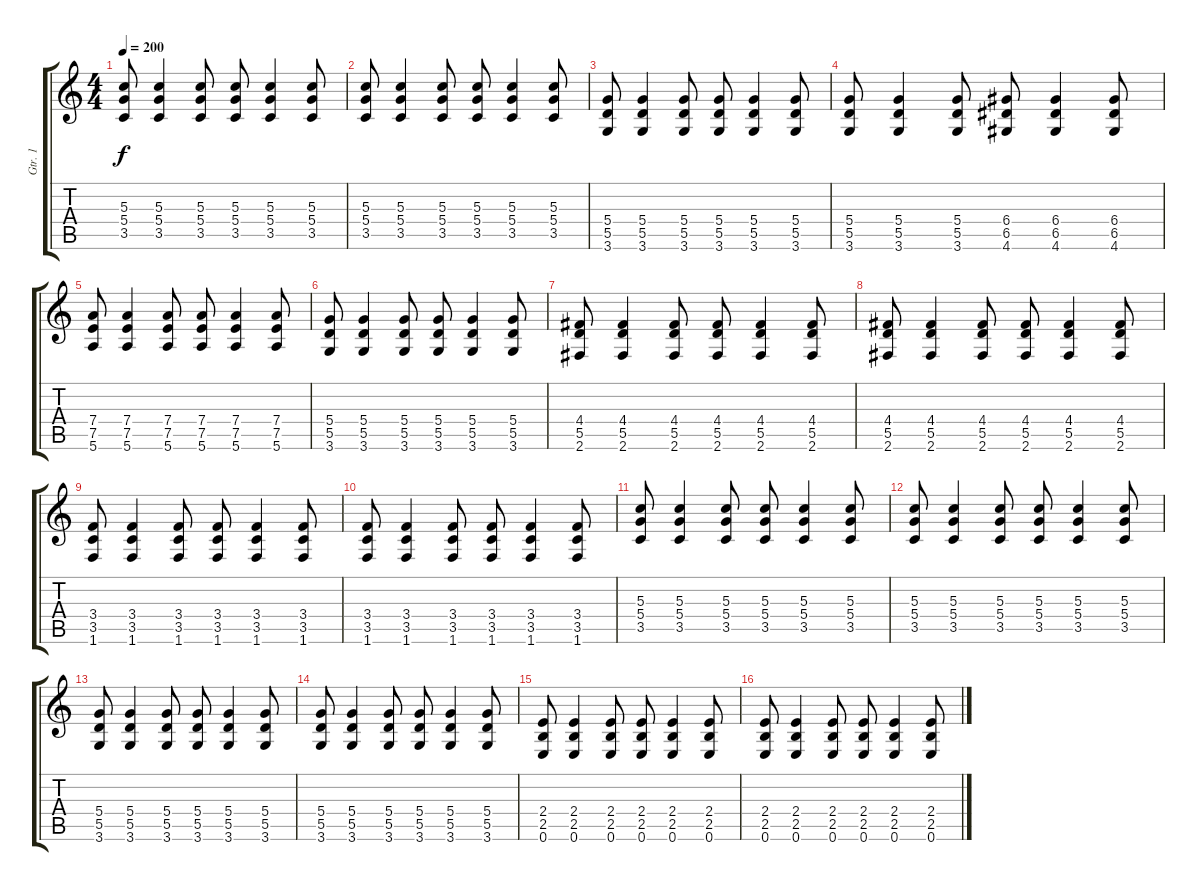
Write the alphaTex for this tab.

\track ("Gtr. 1" "Gtr. 1") {instrument overdrivenguitar}
\staff {score tabs}
\tuning (E4 B3 G3 D3 A2 E2) {hide}
\ts (4 4)
\tempo 200
\clef g2
\ks c
(5.3 5.4 3.5).8{dy f} (5.3 5.4 3.5).4 (5.3 5.4 3.5).8 (5.3 5.4 3.5).8 (5.3 5.4 3.5).4 (5.3 5.4 3.5).8 |
(5.3 5.4 3.5).8 (5.3 5.4 3.5).4 (5.3 5.4 3.5).8 (5.3 5.4 3.5).8 (5.3 5.4 3.5).4 (5.3 5.4 3.5).8 |
(5.4 5.5 3.6).8 (5.4 5.5 3.6).4 (5.4 5.5 3.6).8 (5.4 5.5 3.6).8 (5.4 5.5 3.6).4 (5.4 5.5 3.6).8 |
(5.4 5.5 3.6).8 (5.4 5.5 3.6).4 (5.4 5.5 3.6).8 (6.4 6.5 4.6).8 (6.4 6.5 4.6).4 (6.4 6.5 4.6).8 |
(7.4 7.5 5.6).8 (7.4 7.5 5.6).4 (7.4 7.5 5.6).8 (7.4 7.5 5.6).8 (7.4 7.5 5.6).4 (7.4 7.5 5.6).8 |
(5.4 5.5 3.6).8 (5.4 5.5 3.6).4 (5.4 5.5 3.6).8 (5.4 5.5 3.6).8 (5.4 5.5 3.6).4 (5.4 5.5 3.6).8 |
(4.4 5.5 2.6).8 (4.4 5.5 2.6).4 (4.4 5.5 2.6).8 (4.4 5.5 2.6).8 (4.4 5.5 2.6).4 (4.4 5.5 2.6).8 |
(4.4 5.5 2.6).8 (4.4 5.5 2.6).4 (4.4 5.5 2.6).8 (4.4 5.5 2.6).8 (4.4 5.5 2.6).4 (4.4 5.5 2.6).8 |
(3.4 3.5 1.6).8 (3.4 3.5 1.6).4 (3.4 3.5 1.6).8 (3.4 3.5 1.6).8 (3.4 3.5 1.6).4 (3.4 3.5 1.6).8 |
(3.4 3.5 1.6).8 (3.4 3.5 1.6).4 (3.4 3.5 1.6).8 (3.4 3.5 1.6).8 (3.4 3.5 1.6).4 (3.4 3.5 1.6).8 |
(5.3 5.4 3.5).8 (5.3 5.4 3.5).4 (5.3 5.4 3.5).8 (5.3 5.4 3.5).8 (5.3 5.4 3.5).4 (5.3 5.4 3.5).8 |
(5.3 5.4 3.5).8 (5.3 5.4 3.5).4 (5.3 5.4 3.5).8 (5.3 5.4 3.5).8 (5.3 5.4 3.5).4 (5.3 5.4 3.5).8 |
(5.4 5.5 3.6).8 (5.4 5.5 3.6).4 (5.4 5.5 3.6).8 (5.4 5.5 3.6).8 (5.4 5.5 3.6).4 (5.4 5.5 3.6).8 |
(5.4 5.5 3.6).8 (5.4 5.5 3.6).4 (5.4 5.5 3.6).8 (5.4 5.5 3.6).8 (5.4 5.5 3.6).4 (5.4 5.5 3.6).8 |
(2.4 2.5 0.6).8 (2.4 2.5 0.6).4 (2.4 2.5 0.6).8 (2.4 2.5 0.6).8 (2.4 2.5 0.6).4 (2.4 2.5 0.6).8 |
(2.4 2.5 0.6).8 (2.4 2.5 0.6).4 (2.4 2.5 0.6).8 (2.4 2.5 0.6).8 (2.4 2.5 0.6).4 (2.4 2.5 0.6).8
